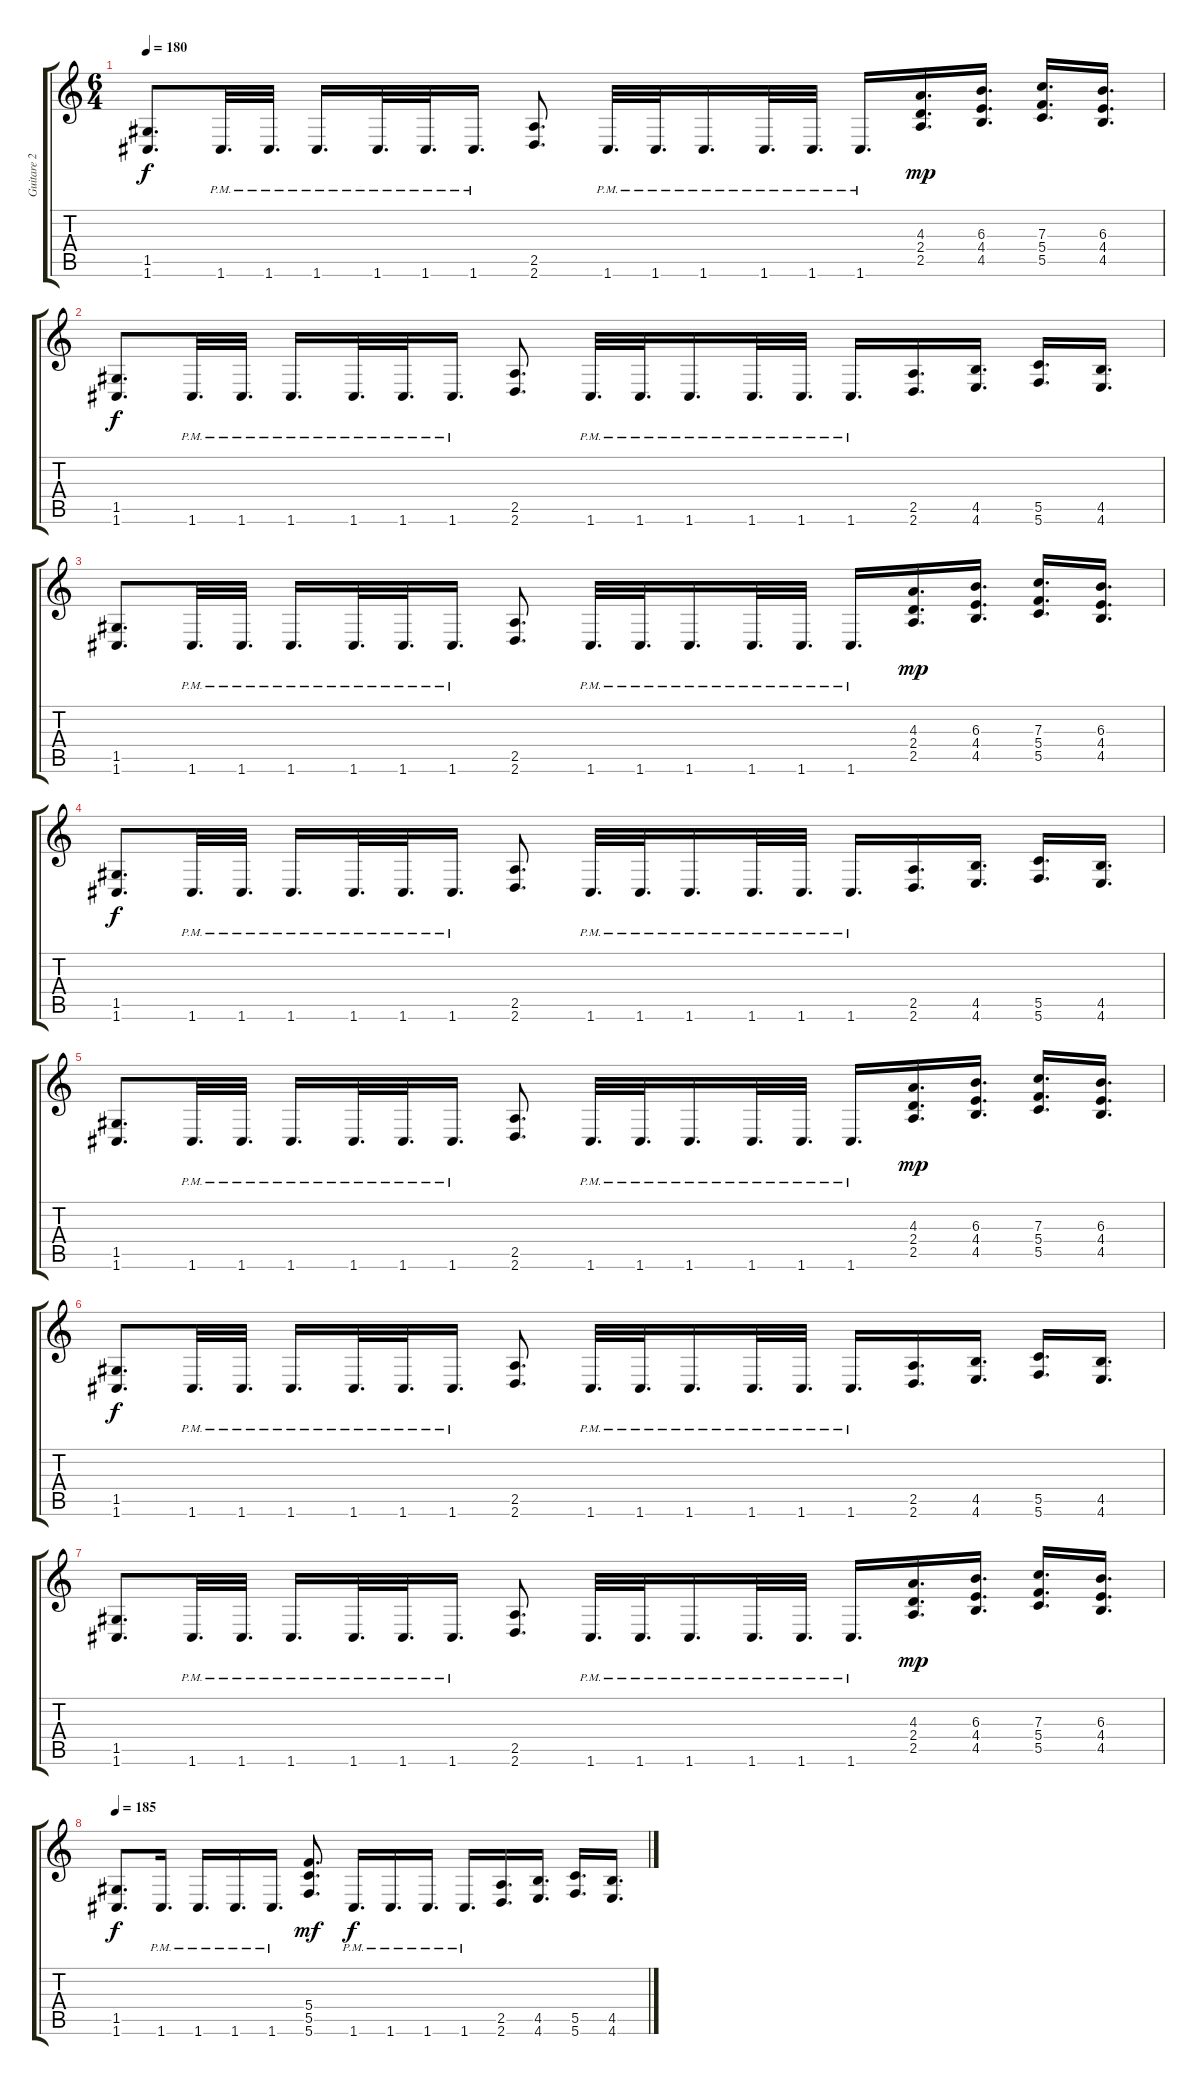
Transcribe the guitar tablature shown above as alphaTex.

\track ("Guitare 2" "Guitare 2") {instrument distortionguitar}
\staff {score tabs}
\tuning (D4 A3 F3 C3 G2 C2) {hide}
\ts (6 4)
\tempo 180
\clef g2
\ks c
(1.5 1.6).8{d dy f} 1.6{pm}.32{d} 1.6{pm}.32{d} 1.6{pm}.16{d} 1.6{pm}.32{d} 1.6{pm}.32{d} 1.6{pm}.16{d} (2.5 2.6).8{d} 1.6{pm}.32{d} 1.6{pm}.32{d} 1.6{pm}.16{d} 1.6{pm}.32{d} 1.6{pm}.32{d} 1.6{pm}.16{d} (4.3 2.4 2.5).16{d dy mp} (6.3 4.4 4.5).16{d} (7.3 5.4 5.5).16{d} (6.3 4.4 4.5).16{d} |
(1.5 1.6).8{d dy f} 1.6{pm}.32{d} 1.6{pm}.32{d} 1.6{pm}.16{d} 1.6{pm}.32{d} 1.6{pm}.32{d} 1.6{pm}.16{d} (2.5 2.6).8{d} 1.6{pm}.32{d} 1.6{pm}.32{d} 1.6{pm}.16{d} 1.6{pm}.32{d} 1.6{pm}.32{d} 1.6{pm}.16{d} (2.5 2.6).16{d} (4.5 4.6).16{d} (5.5 5.6).16{d} (4.5 4.6).16{d} |
(1.5 1.6).8{d} 1.6{pm}.32{d} 1.6{pm}.32{d} 1.6{pm}.16{d} 1.6{pm}.32{d} 1.6{pm}.32{d} 1.6{pm}.16{d} (2.5 2.6).8{d} 1.6{pm}.32{d} 1.6{pm}.32{d} 1.6{pm}.16{d} 1.6{pm}.32{d} 1.6{pm}.32{d} 1.6{pm}.16{d} (4.3 2.4 2.5).16{d dy mp} (6.3 4.4 4.5).16{d} (7.3 5.4 5.5).16{d} (6.3 4.4 4.5).16{d} |
(1.5 1.6).8{d dy f} 1.6{pm}.32{d} 1.6{pm}.32{d} 1.6{pm}.16{d} 1.6{pm}.32{d} 1.6{pm}.32{d} 1.6{pm}.16{d} (2.5 2.6).8{d} 1.6{pm}.32{d} 1.6{pm}.32{d} 1.6{pm}.16{d} 1.6{pm}.32{d} 1.6{pm}.32{d} 1.6{pm}.16{d} (2.5 2.6).16{d} (4.5 4.6).16{d} (5.5 5.6).16{d} (4.5 4.6).16{d} |
(1.5 1.6).8{d} 1.6{pm}.32{d} 1.6{pm}.32{d} 1.6{pm}.16{d} 1.6{pm}.32{d} 1.6{pm}.32{d} 1.6{pm}.16{d} (2.5 2.6).8{d} 1.6{pm}.32{d} 1.6{pm}.32{d} 1.6{pm}.16{d} 1.6{pm}.32{d} 1.6{pm}.32{d} 1.6{pm}.16{d} (4.3 2.4 2.5).16{d dy mp} (6.3 4.4 4.5).16{d} (7.3 5.4 5.5).16{d} (6.3 4.4 4.5).16{d} |
(1.5 1.6).8{d dy f} 1.6{pm}.32{d} 1.6{pm}.32{d} 1.6{pm}.16{d} 1.6{pm}.32{d} 1.6{pm}.32{d} 1.6{pm}.16{d} (2.5 2.6).8{d} 1.6{pm}.32{d} 1.6{pm}.32{d} 1.6{pm}.16{d} 1.6{pm}.32{d} 1.6{pm}.32{d} 1.6{pm}.16{d} (2.5 2.6).16{d} (4.5 4.6).16{d} (5.5 5.6).16{d} (4.5 4.6).16{d} |
(1.5 1.6).8{d} 1.6{pm}.32{d} 1.6{pm}.32{d} 1.6{pm}.16{d} 1.6{pm}.32{d} 1.6{pm}.32{d} 1.6{pm}.16{d} (2.5 2.6).8{d} 1.6{pm}.32{d} 1.6{pm}.32{d} 1.6{pm}.16{d} 1.6{pm}.32{d} 1.6{pm}.32{d} 1.6{pm}.16{d} (4.3 2.4 2.5).16{d dy mp} (6.3 4.4 4.5).16{d} (7.3 5.4 5.5).16{d} (6.3 4.4 4.5).16{d} |
\tempo 185
(1.5 1.6).8{d dy f} 1.6{pm}.16{d} 1.6{pm}.16{d} 1.6{pm}.16{d} 1.6{pm}.16{d} (5.4 5.5 5.6).8{d dy mf} 1.6{pm}.16{d dy f} 1.6{pm}.16{d} 1.6{pm}.16{d} 1.6{pm}.16{d} (2.5 2.6).16{d} (4.5 4.6).16{d} (5.5 5.6).16{d} (4.5 4.6).16{d}
